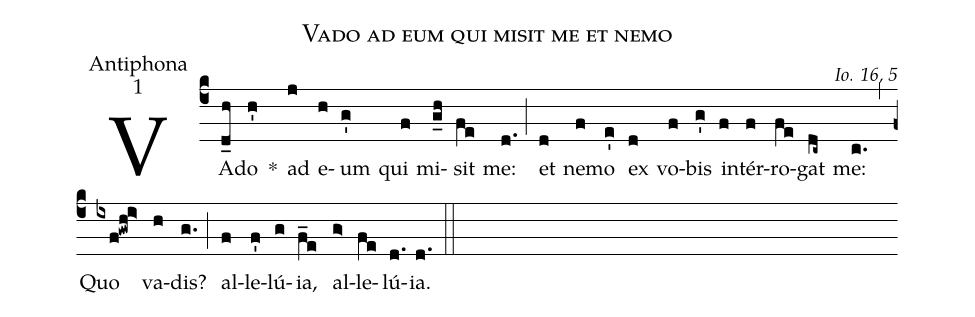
name: Vado ad eum qui misit me et nemo;
office-part: Antiphona;
mode: 1;
commentary: Io. 16, 5;
%%
(c4)
VA(d_h)do(h') *()
ad(j) e(h)um(g') qui(f) mi(g_h)sit(fe) me:(d.) (;)
et(d) ne(f)mo(e') ex(d) vo(f)bis(g') in(f)tér(f)ro(fe)gat(dc~) me:(c.) (,)
Quo(ixf!gwh!i>) va(h)dis?(g.) (;)
al(f)le(f')lú(g)ia,(f_e) al(g>)le(fe)lú(d.)ia.(d.) (::)
